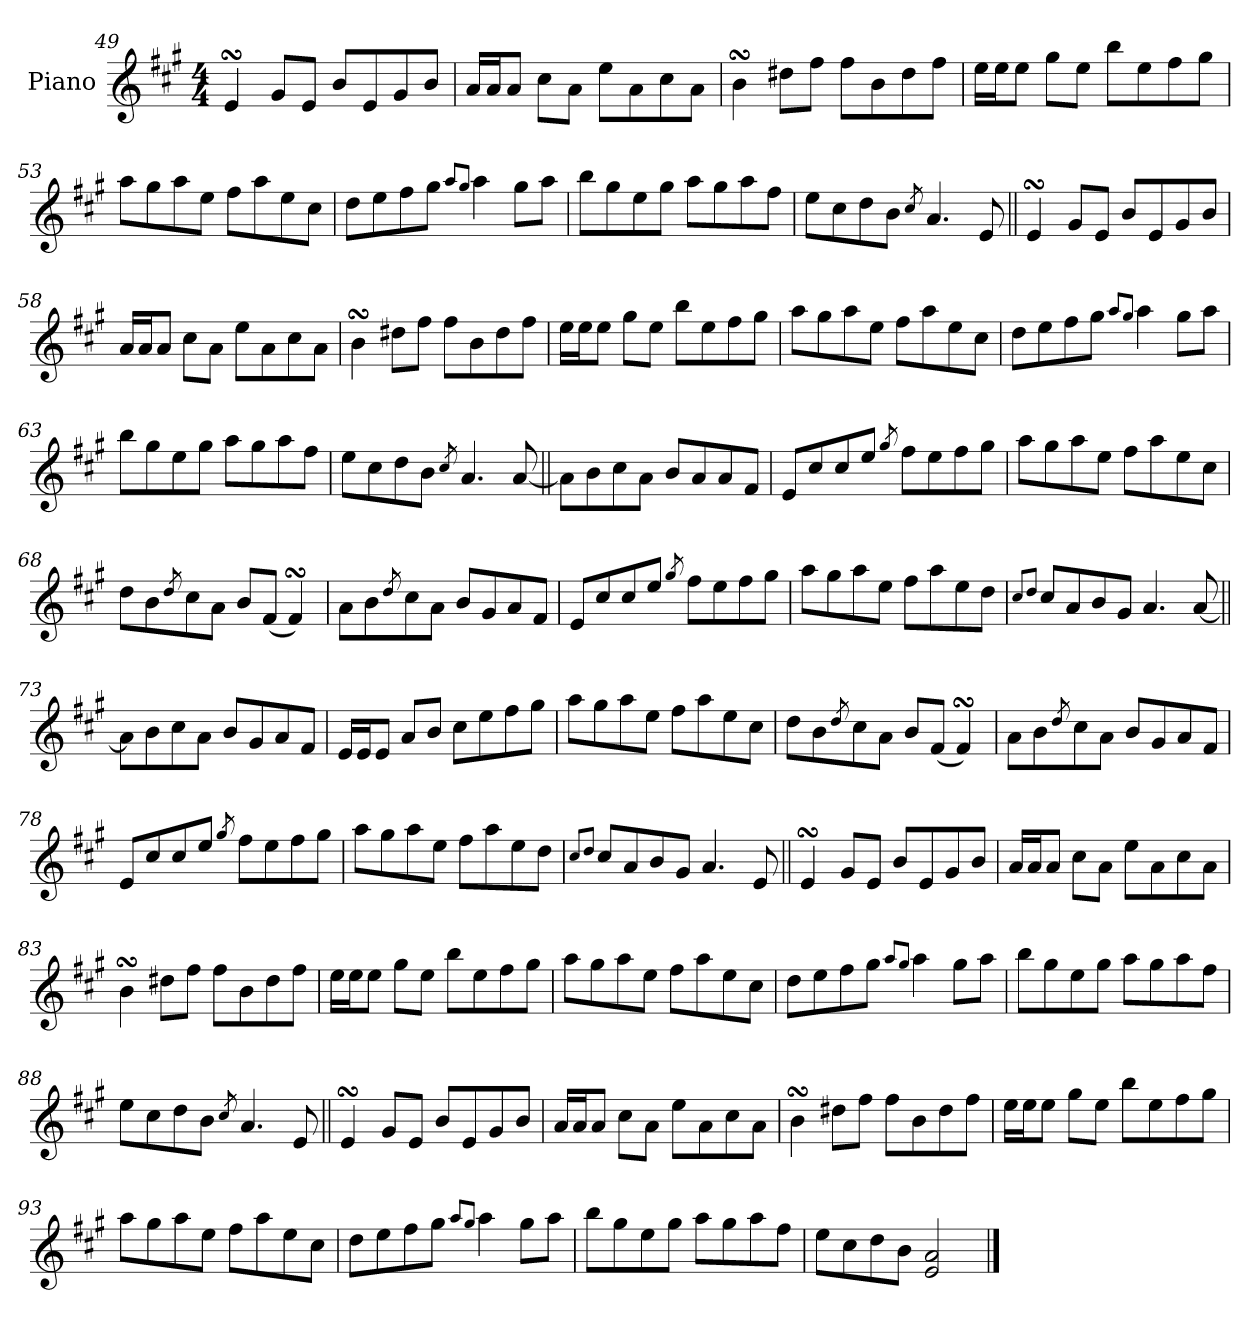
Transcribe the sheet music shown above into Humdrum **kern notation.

**kern
*part1
*staff1
*I"Piano
*I'Pno.
*clefG2
*k[f#c#g#]
*M4/4
=49
4esSSS/
8g#/L
8e/J
8b/L
8e/
8g#/
8b/J
=50
16a/LL
16a/J
8a/J
8cc#\L
8a\J
8ee\L
8a\
8cc#\
8a\J
=51
4bsSSS\
8dd#X\L
8ff#\J
8ff#\L
8b\
8dd#\
8ff#\J
!!LO:LB:g=z
=52
16ee\LL
16ee\J
8ee\J
8gg#\L
8ee\J
8bb\L
8ee\
8ff#\
8gg#\J
=53
8aa\L
8gg#\
8aa\
8ee\J
8ff#\L
8aa\
8ee\
8cc#\J
=54
8dd\L
8ee\
8ff#\
8gg#\J
8qaa/L
8qgg#/J
4aa\
8gg#\L
8aa\J
=55
8bb\L
8gg#\
8ee\
8gg#\J
8aa\L
8gg#\
8aa\
8ff#\J
!!LO:LB:g=z
=56
8ee\L
8cc#\
8dd\
8b\J
8qcc#/
4.a/
8e/
=57||
4esSSS/
8g#/L
8e/J
8b/L
8e/
8g#/
8b/J
=58
16a/LL
16a/J
8a/J
8cc#\L
8a\J
8ee\L
8a\
8cc#\
8a\J
=59
4bsSSS\
8dd#X\L
8ff#\J
8ff#\L
8b\
8dd#\
8ff#\J
=60
16ee\LL
16ee\J
8ee\J
8gg#\L
8ee\J
8bb\L
8ee\
8ff#\
8gg#\J
!!LO:LB:g=z
=61
8aa\L
8gg#\
8aa\
8ee\J
8ff#\L
8aa\
8ee\
8cc#\J
=62
8dd\L
8ee\
8ff#\
8gg#\J
8qaa/L
8qgg#/J
4aa\
8gg#\L
8aa\J
=63
8bb\L
8gg#\
8ee\
8gg#\J
8aa\L
8gg#\
8aa\
8ff#\J
=64
8ee\L
8cc#\
8dd\
8b\J
8qcc#/
4.a/
[8a/
!!LO:LB:g=z
=65||
8a\L]
8b\
8cc#\
8a\J
8b/L
8a/
8a/
8f#/J
=66
8e/L
8cc#/
8cc#/
8ee/J
8qgg#/
8ff#\L
8ee\
8ff#\
8gg#\J
=67
8aa\L
8gg#\
8aa\
8ee\J
8ff#\L
8aa\
8ee\
8cc#\J
=68
8dd\L
8b\
8qdd/
8cc#\
8a\J
8b/L
(<8f#/J
4f#sSSS/)
=69
8a\L
8b\
8qdd/
8cc#\
8a\J
8b/L
8g#/
8a/
8f#/J
!!LO:LB:g=z
=70
8e/L
8cc#/
8cc#/
8ee/J
8qgg#/
8ff#\L
8ee\
8ff#\
8gg#\J
=71
8aa\L
8gg#\
8aa\
8ee\J
8ff#\L
8aa\
8ee\
8dd\J
=72
8qcc#/L
8qdd/J
8cc#/L
8a/
8b/
8g#/J
4.a/
[8a/
=73||
8a\L]
8b\
8cc#\
8a\J
8b/L
8g#/
8a/
8f#/J
!!LO:LB:g=z
=74
16e/LL
16e/J
8e/J
8a/L
8b/J
8cc#\L
8ee\
8ff#\
8gg#\J
=75
8aa\L
8gg#\
8aa\
8ee\J
8ff#\L
8aa\
8ee\
8cc#\J
=76
8dd\L
8b\
8qdd/
8cc#\
8a\J
8b/L
(<8f#/J
4f#sSSS/)
=77
8a\L
8b\
8qdd/
8cc#\
8a\J
8b/L
8g#/
8a/
8f#/J
!!LO:LB:g=z
=78
8e/L
8cc#/
8cc#/
8ee/J
8qgg#/
8ff#\L
8ee\
8ff#\
8gg#\J
=79
8aa\L
8gg#\
8aa\
8ee\J
8ff#\L
8aa\
8ee\
8dd\J
=80
8qcc#/L
8qdd/J
8cc#/L
8a/
8b/
8g#/J
4.a/
8e/
=81||
4esSSS/
8g#/L
8e/J
8b/L
8e/
8g#/
8b/J
=82
16a/LL
16a/J
8a/J
8cc#\L
8a\J
8ee\L
8a\
8cc#\
8a\J
!!LO:LB:g=z
=83
4bsSSS\
8dd#X\L
8ff#\J
8ff#\L
8b\
8dd#\
8ff#\J
=84
16ee\LL
16ee\J
8ee\J
8gg#\L
8ee\J
8bb\L
8ee\
8ff#\
8gg#\J
=85
8aa\L
8gg#\
8aa\
8ee\J
8ff#\L
8aa\
8ee\
8cc#\J
=86
8dd\L
8ee\
8ff#\
8gg#\J
8qaa/L
8qgg#/J
4aa\
8gg#\L
8aa\J
=87
8bb\L
8gg#\
8ee\
8gg#\J
8aa\L
8gg#\
8aa\
8ff#\J
!!LO:LB:g=z
=88
8ee\L
8cc#\
8dd\
8b\J
8qcc#/
4.a/
8e/
=89||
4esSSS/
8g#/L
8e/J
8b/L
8e/
8g#/
8b/J
=90
16a/LL
16a/J
8a/J
8cc#\L
8a\J
8ee\L
8a\
8cc#\
8a\J
=91
4bsSSS\
8dd#X\L
8ff#\J
8ff#\L
8b\
8dd#\
8ff#\J
=92
16ee\LL
16ee\J
8ee\J
8gg#\L
8ee\J
8bb\L
8ee\
8ff#\
8gg#\J
!!LO:LB:g=z
=93
8aa\L
8gg#\
8aa\
8ee\J
8ff#\L
8aa\
8ee\
8cc#\J
=94
8dd\L
8ee\
8ff#\
8gg#\J
8qaa/L
8qgg#/J
4aa\
8gg#\L
8aa\J
=95
8bb\L
8gg#\
8ee\
8gg#\J
8aa\L
8gg#\
8aa\
8ff#\J
=96
8ee\L
8cc#\
8dd\
8b\J
2e/ 2a/
==
*-
